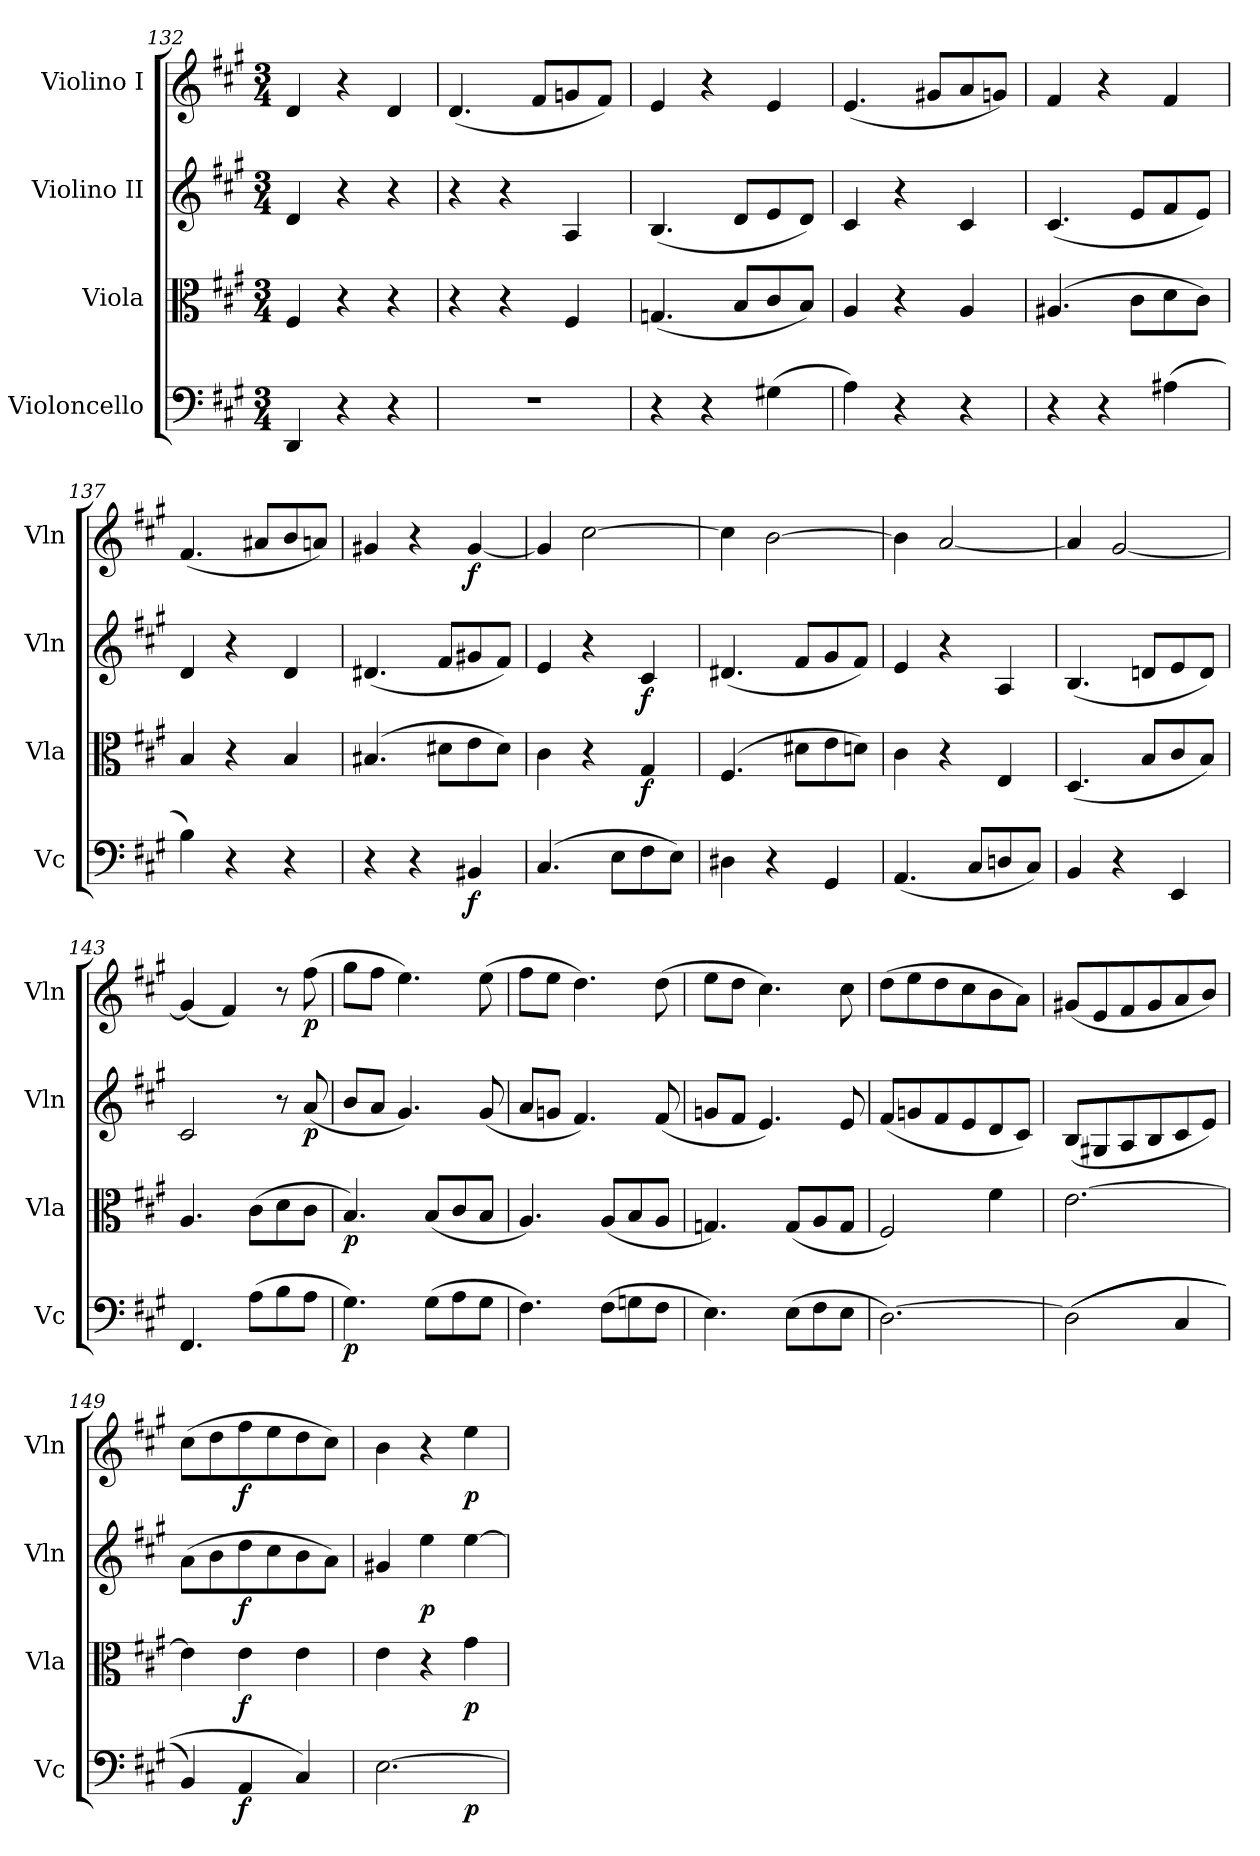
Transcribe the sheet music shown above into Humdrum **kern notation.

**kern	**dynam	**kern	**dynam	**kern	**dynam	**kern	**dynam
*part4	*part4	*part3	*part3	*part2	*part2	*part1	*part1
*staff4	*staff4	*staff3	*staff3	*staff2	*staff2	*staff1	*staff1
*I"Violoncello	*	*I"Viola	*	*I"Violino II	*	*I"Violino I	*
*I'Vc	*	*I'Vla	*	*I'Vln	*	*I'Vln	*
*clefF4	*	*clefC3	*	*clefG2	*	*clefG2	*
*k[f#c#g#]	*	*k[f#c#g#]	*	*k[f#c#g#]	*	*k[f#c#g#]	*
*A:	*	*A:	*	*A:	*	*A:	*
*M3/4	*	*M3/4	*	*M3/4	*	*M3/4	*
=132	=132	=132	=132	=132	=132	=132	=132
4DD	.	4F#	.	4d	.	4d	.
4r	.	4r	.	4r	.	4r	.
4r	.	4r	.	4r	.	4d	.
=133	=133	=133	=133	=133	=133	=133	=133
2.r	.	4r	.	4r	.	(4.d	.
.	.	4r	.	4r	.	.	.
.	.	.	.	.	.	8f#L	.
.	.	4F#	.	4A	.	8gn	.
.	.	.	.	.	.	8f#J)	.
!!LO:LB:g=z
=134	=134	=134	=134	=134	=134	=134	=134
4r	.	(4.Gn	cre	(4.B	cre	4e	.
4r	.	.	.	.	.	4r	.
.	.	8BL	.	8dL	.	.	.
(4G#X	cre	8c#	.	8e	.	4e	.
.	.	8BJ)	.	8dJ)	.	.	.
=135	=135	=135	=135	=135	=135	=135	=135
4A)	.	4A	.	4c#	.	(4.e	cre
4r	.	4r	.	4r	.	.	.
.	.	.	.	.	.	8g#XL	.
4r	.	4A	.	4c#	.	8a	.
.	.	.	.	.	.	8gnJ)	.
=136	=136	=136	=136	=136	=136	=136	=136
4r	.	(4.A#X	scen	(4.c#	scen	4f#	scen
4r	.	.	.	.	.	4r	.
.	.	8c#L	.	8eL	.	.	.
(4A#X	scendo	8d	.	8f#	.	4f#	.
.	.	8c#J)	.	8eJ)	.	.	.
=137	=137	=137	=137	=137	=137	=137	=137
4B)	.	4B	.	4d	.	(4.f#	do
4r	.	4r	.	4r	.	.	.
.	.	.	.	.	.	8a#XL	.
4r	.	4B	.	4d	.	8b	.
.	.	.	.	.	.	8anJ)	.
=138	=138	=138	=138	=138	=138	=138	=138
4r	.	(4.B#X	do	(4.d#X	do	4g#X	.
4r	.	.	.	.	.	4r	.
.	.	8d#XL	.	8f#L	.	.	.
4BB#X	f	8e	.	8g#X	.	[4g#	f
.	.	8d#J)	.	8f#J)	.	.	.
=139	=139	=139	=139	=139	=139	=139	=139
(4.C#	.	4c#	.	4e	.	4g#]	.
.	.	4r	.	4r	.	[2cc#	.
8EL	.	.	.	.	.	.	.
8F#	.	4G#	f	4c#	f	.	.
8EJ)	.	.	.	.	.	.	.
=140	=140	=140	=140	=140	=140	=140	=140
4D#X	.	(4.F#	.	(4.d#X	.	4cc#]	.
4r	.	.	.	.	.	[2b	.
.	.	8d#XL	.	8f#L	.	.	.
4GG#	.	8e	.	8g#	.	.	.
.	.	8dnJ)	.	8f#J)	.	.	.
=141	=141	=141	=141	=141	=141	=141	=141
(4.AA	.	4c#	.	4e	.	4b]	.
.	.	4r	.	4r	.	[2a	.
8C#L	.	.	.	.	.	.	.
8Dn	.	4E	.	4A	.	.	.
8C#J)	.	.	.	.	.	.	.
=142	=142	=142	=142	=142	=142	=142	=142
4BB	.	(4.D	.	(4.B	.	4a]	.
4r	.	.	.	.	.	[2g#	.
.	.	8BL	.	8dnL	.	.	.
4EE	.	8c#	.	8e	.	.	.
.	.	8BJ)	.	8dJ)	.	.	.
!!LO:LB:g=z
=143	=143	=143	=143	=143	=143	=143	=143
4.FF#	.	4.A	.	2c#	.	(4g#]	.
.	.	.	.	.	.	4f#)	.
(8AL	.	(8c#L	.	.	.	.	.
8B	.	8d	.	8r	.	8r	.
8AJ	.	8c#J	.	(8a	p	(8ff#	p
=144	=144	=144	=144	=144	=144	=144	=144
4.G#)	p	4.B)	p	8bL	.	8gg#L	.
.	.	.	.	8aJ	.	8ff#J	.
.	.	.	.	4.g#)	.	4.ee)	.
(8G#L	.	(8BL	.	.	.	.	.
8A	.	8c#	.	.	.	.	.
8G#J	.	8BJ	.	(8g#	.	(8ee	.
=145	=145	=145	=145	=145	=145	=145	=145
4.F#)	.	4.A)	.	8aL	.	8ff#L	.
.	.	.	.	8gnJ	.	8eeJ	.
.	.	.	.	4.f#)	.	4.dd)	.
(8F#L	.	(8AL	.	.	.	.	.
8Gn	.	8B	.	.	.	.	.
8F#J	.	8AJ	.	(8f#	.	(8dd	.
=146	=146	=146	=146	=146	=146	=146	=146
4.E)	.	4.Gn)	.	8gnL	.	8eeL	.
.	.	.	.	8f#J	.	8ddJ	.
.	.	.	.	4.e)	.	4.cc#)	.
(8EL	.	(8GL	.	.	.	.	.
8F#	.	8A	.	.	.	.	.
8EJ	.	8GJ	.	8e	.	8cc#	.
=147	=147	=147	=147	=147	=147	=147	=147
*^	*	*	*	*	*	*	*
[2.D)	2ryy	.	2F#)	.	(8f#L	.	(8ddL	.
.	.	.	.	.	8gn	.	8ee	.
.	.	.	.	.	8f#	.	8dd	.
.	.	.	.	.	8e	.	8cc#	.
.	4ryy	crescendo	4f#	crescendo	8d	crescendo	8b	crescendo
.	.	.	.	.	8c#J)	.	8aJ)	.
*v	*v	*	*	*	*	*	*	*
=148	=148	=148	=148	=148	=148	=148	=148
((2D]	.	[2.e	.	(8BL	.	(8g#XL	.
.	.	.	.	8G#X	.	8e	.
.	.	.	.	8A	.	8f#	.
.	.	.	.	8B	.	8g#	.
4C#	.	.	.	8c#	.	8a	.
.	.	.	.	8eJ)	.	8bJ)	.
=149	=149	=149	=149	=149	=149	=149	=149
4BB)	.	4e]	.	(8aL	.	(8cc#L	.
.	.	.	.	8b	.	8dd	.
4AA	f	4e	f	8dd	f	8ff#	f
.	.	.	.	8cc#	.	8ee	.
4C#)	.	4e	.	8b	.	8dd	.
.	.	.	.	8aJ)	.	8cc#J)	.
!!LO:PB:g=z
=150	=150	=150	=150	=150	=150	=150	=150
*^	*	*	*	*	*	*	*
[2.E	2ryy	.	4e	.	4g#X	.	4b	.
.	.	.	4r	.	4ee	p	4r	.
.	4ryy	p	4g#	p	[4ee	.	4ee	p
*v	*v	*	*	*	*	*	*	*
=	=	=	=	=	=	=	=
*-	*-	*-	*-	*-	*-	*-	*-
